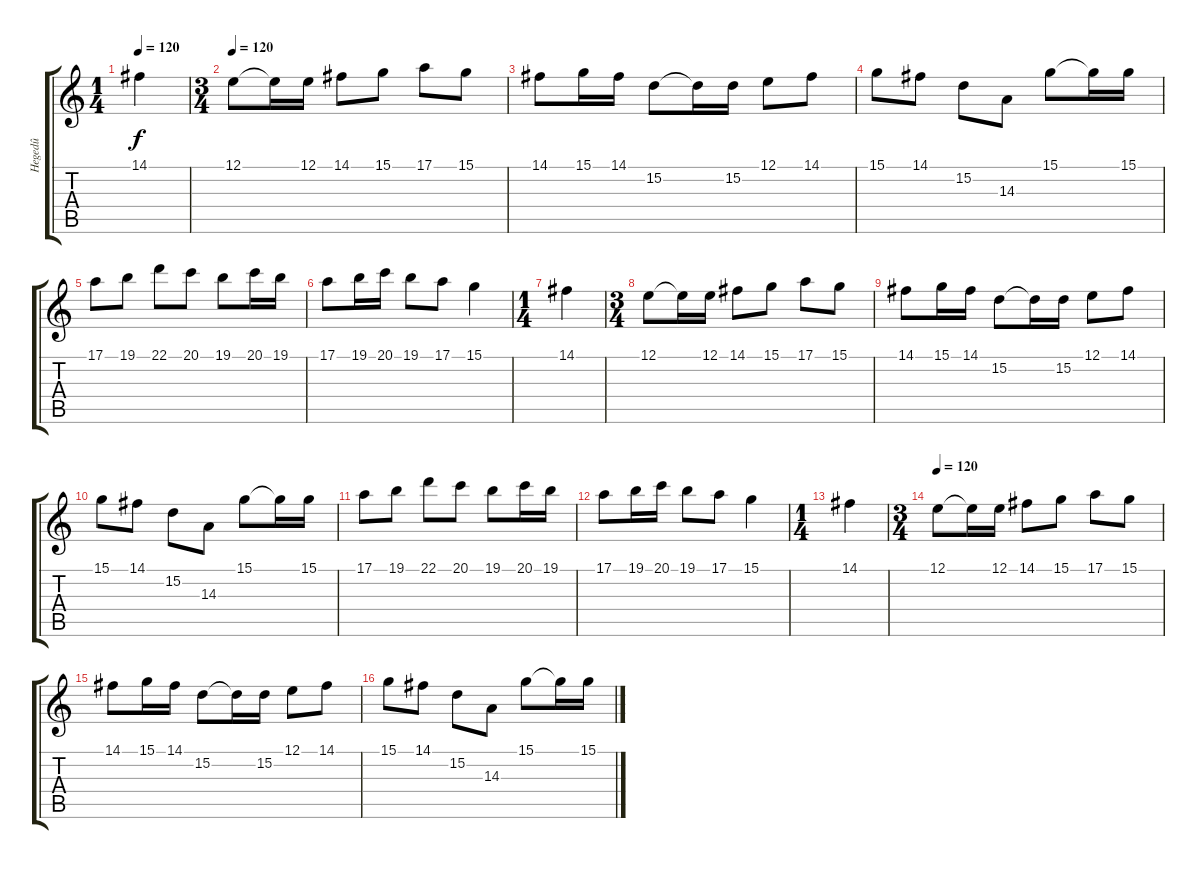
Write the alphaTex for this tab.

\track ("Hegedû" "Hegedû") {instrument violin}
\staff {score tabs}
\tuning (E4 B3 G3 D3 A2 E2) {hide}
\ts (1 4)
\tempo 120
\clef g2
\ks c
14.1.4{dy f} |
\ts (3 4)
\tempo 120
12.1.8 12.1{t}.16 12.1.16 14.1.8 15.1.8 17.1.8 15.1.8 |
14.1.8 15.1.16 14.1.16 15.2.8 15.2{t}.16 15.2.16 12.1.8 14.1.8 |
15.1.8 14.1.8 15.2.8 14.3.8 15.1.8 15.1{t}.16 15.1.16 |
17.1.8 19.1.8 22.1.8 20.1.8 19.1.8 20.1.16 19.1.16 |
17.1.8 19.1.16 20.1.16 19.1.8 17.1.8 15.1.4 |
\ts (1 4)
14.1.4 |
\ts (3 4)
12.1.8 12.1{t}.16 12.1.16 14.1.8 15.1.8 17.1.8 15.1.8 |
14.1.8 15.1.16 14.1.16 15.2.8 15.2{t}.16 15.2.16 12.1.8 14.1.8 |
15.1.8 14.1.8 15.2.8 14.3.8 15.1.8 15.1{t}.16 15.1.16 |
17.1.8 19.1.8 22.1.8 20.1.8 19.1.8 20.1.16 19.1.16 |
17.1.8 19.1.16 20.1.16 19.1.8 17.1.8 15.1.4 |
\ts (1 4)
14.1.4 |
\ts (3 4)
\tempo 120
12.1.8 12.1{t}.16 12.1.16 14.1.8 15.1.8 17.1.8 15.1.8 |
14.1.8 15.1.16 14.1.16 15.2.8 15.2{t}.16 15.2.16 12.1.8 14.1.8 |
15.1.8 14.1.8 15.2.8 14.3.8 15.1.8 15.1{t}.16 15.1.16
